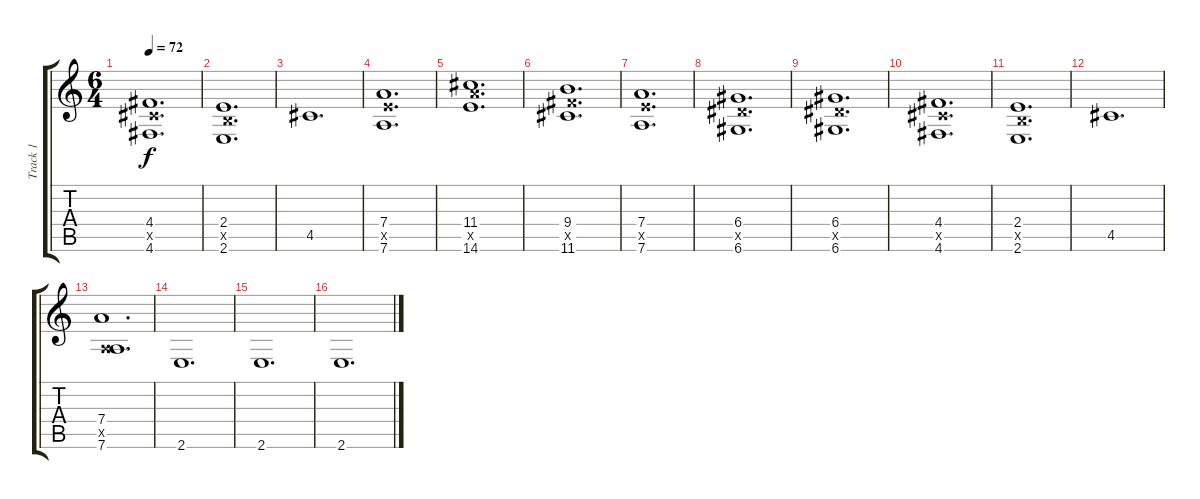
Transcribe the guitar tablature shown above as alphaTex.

\track ("Track 1" "Track 1") {instrument electricguitarclean}
\staff {score tabs}
\tuning (E4 B3 G3 D3 A2 D2) {hide}
\ts (6 4)
\tempo 72
\clef g2
\ks c
(4.4 4.5{x} 4.6).1{d dy f} |
(2.4 2.5{x} 2.6).1{d} |
4.5.1{d} |
(7.4 7.5{x} 7.6).1{d} |
(11.4 12.5{x} 14.6).1{d} |
(9.4 9.5{x} 11.6).1{d} |
(7.4 7.5{x} 7.6).1{d} |
(6.4 6.5{x} 6.6).1{d} |
(6.4 6.5{x} 6.6).1{d} |
(4.4 4.5{x} 4.6).1{d} |
(2.4 2.5{x} 2.6).1{d} |
4.5.1{d} |
(7.4 0.5{x} 7.6).1{d} |
2.6.1{d} |
2.6.1{d} |
2.6.1{d}
